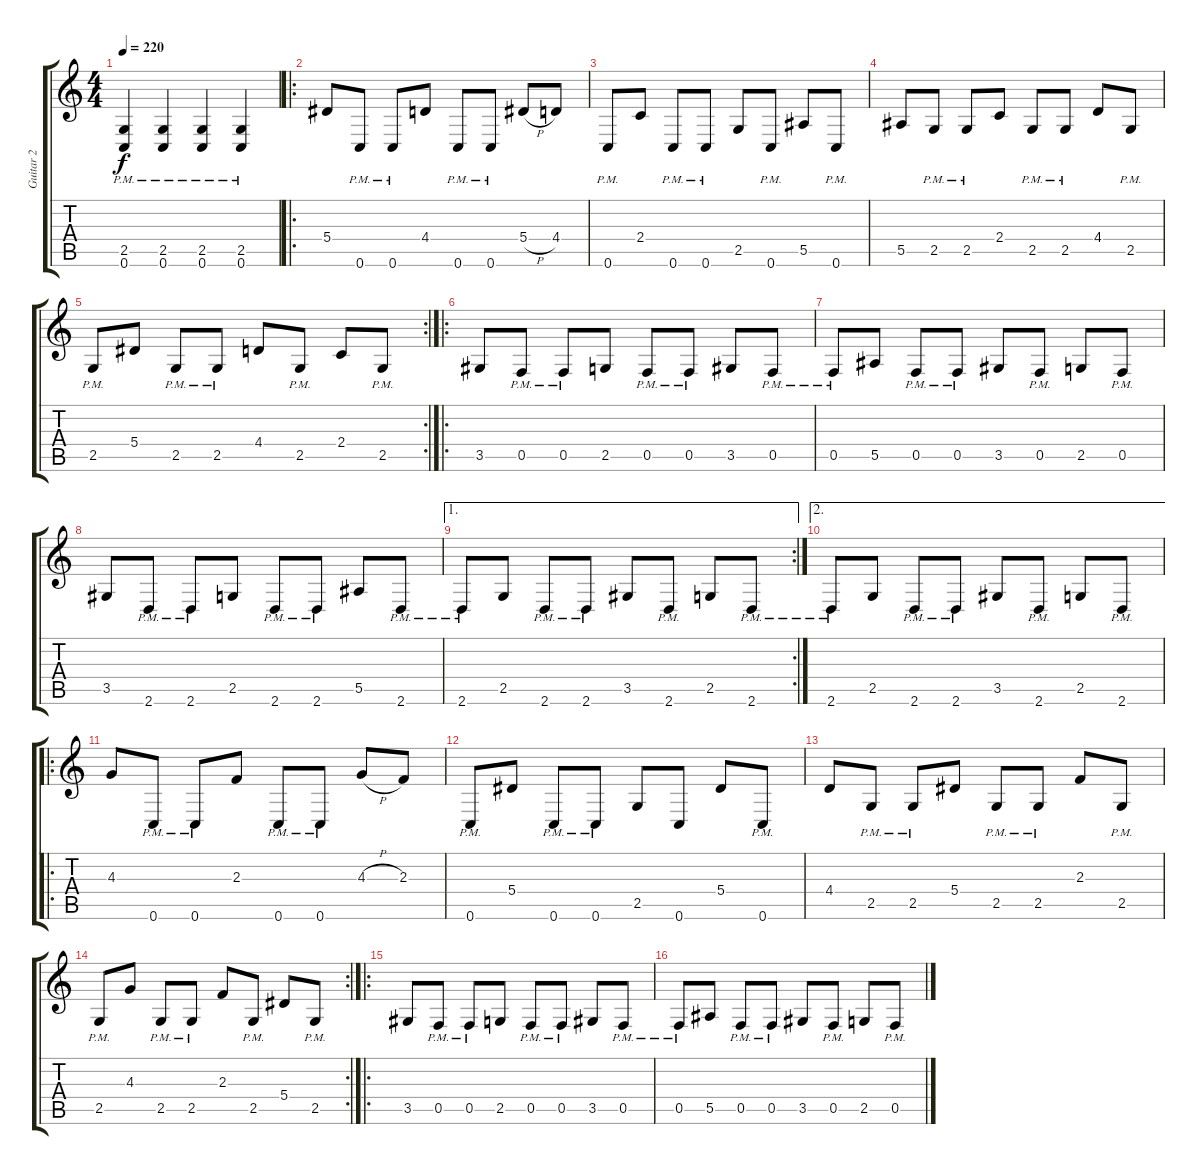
\track ("Guitar 2" "Guitar 2") {instrument distortionguitar}
\staff {score tabs}
\tuning (C4 G3 Eb3 Bb2 F2 C2) {hide}
\ts (4 4)
\tempo 220
\clef g2
\ks c
(2.5{pm} 0.6{pm}).4{dy f instrument distortionguitar} (2.5{pm} 0.6{pm}).4 (2.5{pm} 0.6{pm}).4 (2.5{pm} 0.6{pm}).4 |
\ro
5.4.8 0.6{pm}.8 0.6{pm}.8 4.4.8 0.6{pm}.8 0.6{pm}.8 5.4{h}.8 4.4.8 |
0.6{pm}.8 2.4.8 0.6{pm}.8 0.6{pm}.8 2.5.8 0.6{pm}.8 5.5.8 0.6{pm}.8 |
5.5.8 2.5{pm}.8 2.5{pm}.8 2.4.8 2.5{pm}.8 2.5{pm}.8 4.4.8 2.5{pm}.8 |
\rc 2
2.5{pm}.8 5.4.8 2.5{pm}.8 2.5{pm}.8 4.4.8 2.5{pm}.8 2.4.8 2.5{pm}.8 |
\ro
3.5.8 0.5{pm}.8 0.5{pm}.8 2.5.8 0.5{pm}.8 0.5{pm}.8 3.5.8 0.5{pm}.8 |
0.5{pm}.8 5.5.8 0.5{pm}.8 0.5{pm}.8 3.5.8 0.5{pm}.8 2.5.8 0.5{pm}.8 |
3.5.8 2.6{pm}.8 2.6{pm}.8 2.5.8 2.6{pm}.8 2.6{pm}.8 5.5.8 2.6{pm}.8 |
\ae 1
\rc 2
2.6{pm}.8 2.5.8 2.6{pm}.8 2.6{pm}.8 3.5.8 2.6{pm}.8 2.5.8 2.6{pm}.8 |
\ae 2
2.6{pm}.8 2.5.8 2.6{pm}.8 2.6{pm}.8 3.5.8 2.6{pm}.8 2.5.8 2.6{pm}.8 |
\ro
4.3.8 0.6{pm}.8 0.6{pm}.8 2.3.8 0.6{pm}.8 0.6{pm}.8 4.3{h}.8 2.3.8 |
0.6{pm}.8 5.4.8 0.6{pm}.8 0.6{pm}.8 2.5.8 0.6.8 5.4.8 0.6{pm}.8 |
4.4.8 2.5{pm}.8 2.5{pm}.8 5.4.8 2.5{pm}.8 2.5{pm}.8 2.3.8 2.5{pm}.8 |
\rc 2
2.5{pm}.8 4.3.8 2.5{pm}.8 2.5{pm}.8 2.3.8 2.5{pm}.8 5.4.8 2.5{pm}.8 |
\ro
3.5.8 0.5{pm}.8 0.5{pm}.8 2.5.8 0.5{pm}.8 0.5{pm}.8 3.5.8 0.5{pm}.8 |
0.5{pm}.8 5.5.8 0.5{pm}.8 0.5{pm}.8 3.5.8 0.5{pm}.8 2.5.8 0.5{pm}.8
